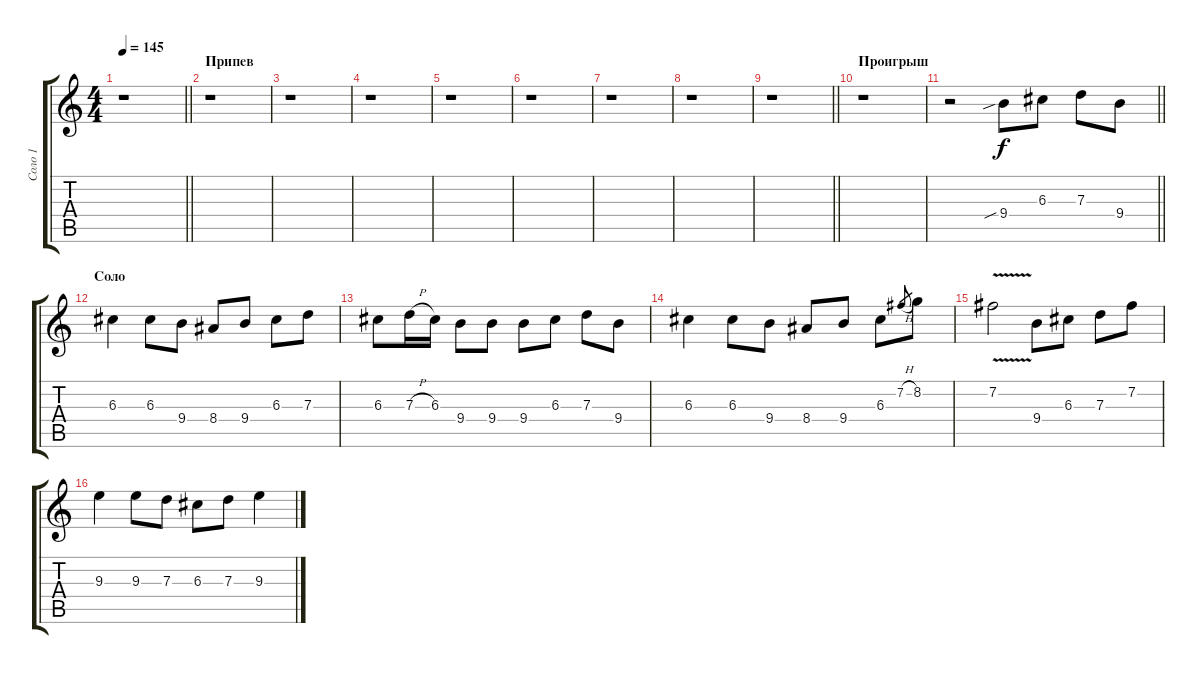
\track ("Соло 1" "Соло 1") {instrument overdrivenguitar}
\staff {score tabs}
\tuning (E4 B3 G3 D3 A2 E2) {hide}
\ts (4 4)
\tempo 145
\clef g2
\barLineRight lightlight
\ks c
r.1{dy f} |
\section ("" "Припев")
r.1 |
r.1 |
r.1 |
r.1 |
r.1 |
r.1 |
r.1 |
\barLineRight lightlight
r.1 |
\section ("" "Проигрыш")
r.1 |
\barLineRight lightlight
r.2 9.4{sib}.8 6.3.8 7.3.8 9.4.8 |
\section ("" "Соло")
6.3.4 6.3.8 9.4.8 8.4.8 9.4.8 6.3.8 7.3.8 |
6.3.8 7.3{h}.16 6.3.16 9.4.8 9.4.8 9.4.8 6.3.8 7.3.8 9.4.8 |
6.3.4 6.3.8 9.4.8 8.4.8 9.4.8 6.3.8 7.2{h}.8{gr} 8.2.8 |
7.2{v}.2 9.4.8 6.3.8 7.3.8 7.2.8 |
9.3.4 9.3.8 7.3.8 6.3.8 7.3.8 9.3.4
